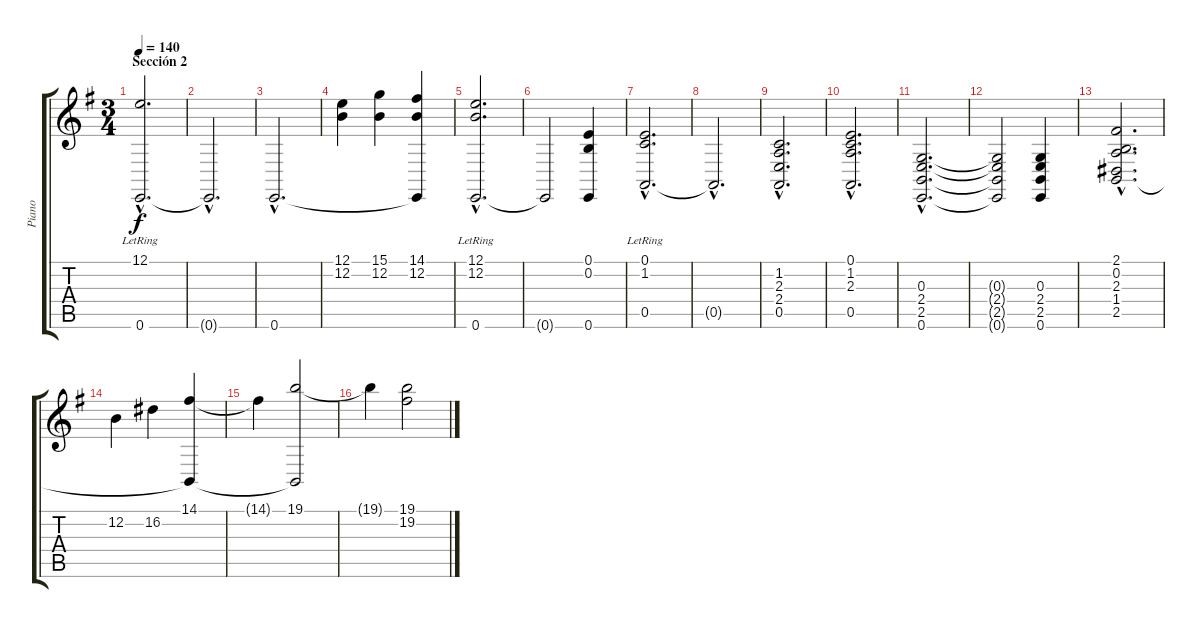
\track ("Piano" "Piano") {instrument acousticgrandpiano}
\staff {score tabs}
\tuning (E4 B3 G3 D3 A2 E2) {hide}
\ts (3 4)
\section ("" "Sección 2")
\tempo 140
\clef g2
\ks g
(12.1{hac lr} 0.6{hac}).2{d dy f} |
0.6{hac t}.2{d} |
0.6{hac}.2{d} |
(12.1 12.2).4 (15.1 12.2).4 (14.1 12.2 0.6{t}).4 |
(12.1{hac lr} 12.2{hac lr} 0.6{hac}).2{d} |
0.6{t}.2 (0.1 0.2 0.6).4 |
(0.1{hac lr} 1.2{hac lr} 0.5{hac}).2{d} |
0.5{hac t}.2{d} |
(1.2{hac} 2.3{hac} 2.4{hac} 0.5{hac}).2{d} |
(0.1{hac} 1.2{hac} 2.3{hac} 0.5{hac}).2{d} |
(0.3{hac} 2.4{hac} 2.5{hac} 0.6{hac}).2{d} |
(0.3{t} 2.4{t} 2.5{t} 0.6{t}).2 (0.3 2.4 2.5 0.6).4 |
(2.1{hac} 0.2{hac} 2.3{hac} 1.4{hac} 2.5{hac}).2{d} |
12.2.4 16.2.4 (14.1 2.5{t}).4 |
14.1{t}.4 (19.1 2.5{t}).2 |
19.1{t}.4 (19.1 19.2).2
